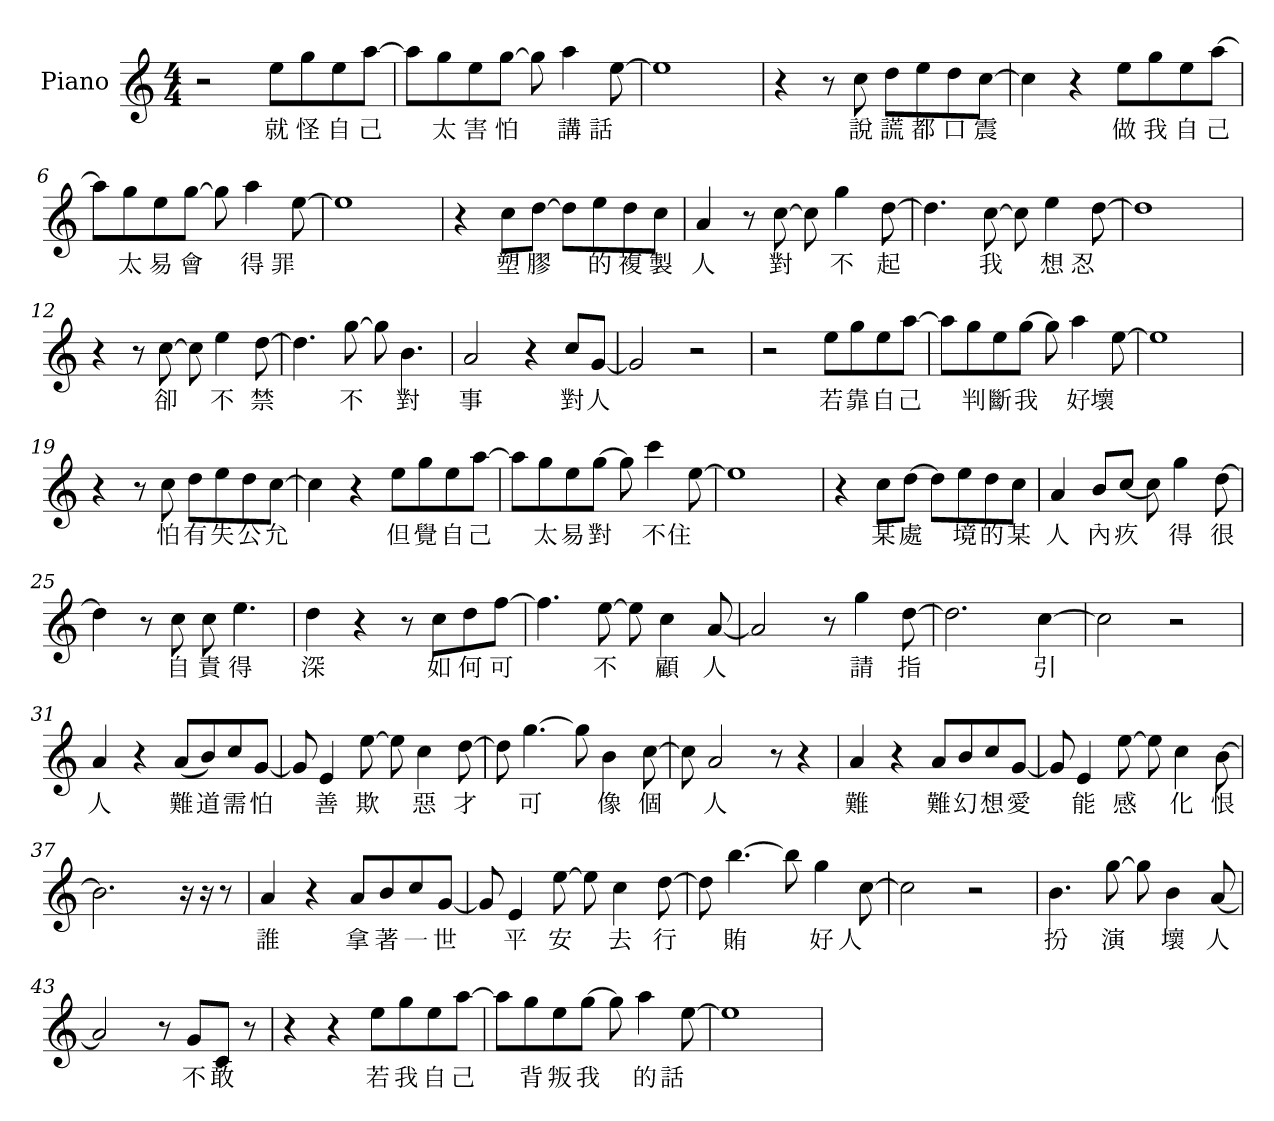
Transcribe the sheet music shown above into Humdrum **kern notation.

**kern	**text
*part1	*part1
*staff1	*staff1
*I"Piano	*
*I'Pno	*
*clefG2	*
*k[]	*
*M4/4	*
=1	=1
2r	.
*MM220	*
!	!LO:LY:b
8ee\L	就
!	!LO:LY:b
8gg\	怪
!	!LO:LY:b
8ee\	自
!	!LO:LY:b
[8aa\J	己
=2	=2
8aa\L]	.
!	!LO:LY:b
8gg\	太
!	!LO:LY:b
8ee\	害
!	!LO:LY:b
[8gg\J	怕
8gg\]	.
!	!LO:LY:b
4aa\	講
!	!LO:LY:b
[8ee\	話
=3	=3
1ee]	.
=4	=4
4r	.
8r	.
!	!LO:LY:b
8cc\	說
!	!LO:LY:b
8dd\L	謊
!	!LO:LY:b
8ee\	都
!	!LO:LY:b
8dd\	口
!	!LO:LY:b
[8cc\J	震
=5	=5
4cc\]	.
4r	.
!	!LO:LY:b
8ee\L	做
!	!LO:LY:b
8gg\	我
!	!LO:LY:b
8ee\	自
!	!LO:LY:b
[8aa\J	己
!!LO:LB:g=z
=6	=6
8aa\L]	.
!	!LO:LY:b
8gg\	太
!	!LO:LY:b
8ee\	易
!	!LO:LY:b
[8gg\J	會
8gg\]	.
!	!LO:LY:b
4aa\	得
!	!LO:LY:b
[8ee\	罪
=7	=7
1ee]	.
=8	=8
4r	.
!	!LO:LY:b
8cc\L	塑
!	!LO:LY:b
[8dd\J	膠
8dd\L]	.
!	!LO:LY:b
8ee\	的
!	!LO:LY:b
8dd\	複
!	!LO:LY:b
8cc\J	製
=9	=9
!	!LO:LY:b
4a/	人
8r	.
!	!LO:LY:b
[8cc\	對
8cc\]	.
!	!LO:LY:b
4gg\	不
!	!LO:LY:b
[8dd\	起
=10	=10
4.dd\]	.
!	!LO:LY:b
[8cc\	我
8cc\]	.
!	!LO:LY:b
4ee\	想
!	!LO:LY:b
[8dd\	忍
=11	=11
1dd]	.
!!LO:LB:g=z
=12	=12
4r	.
8r	.
!	!LO:LY:b
[8cc\	卻
8cc\]	.
!	!LO:LY:b
4ee\	不
!	!LO:LY:b
[8dd\	禁
=13	=13
4.dd\]	.
!	!LO:LY:b
[8gg\	不
8gg\]	.
!	!LO:LY:b
4.b\	對
=14	=14
!	!LO:LY:b
2a/	事
4r	.
!	!LO:LY:b
8cc/L	對
!	!LO:LY:b
[8g/J	人
=15	=15
2g/]	.
2r	.
=16	=16
2r	.
!	!LO:LY:b
8ee\L	若
!	!LO:LY:b
8gg\	靠
!	!LO:LY:b
8ee\	自
!	!LO:LY:b
[8aa\J	己
=17	=17
8aa\L]	.
!	!LO:LY:b
8gg\	判
!	!LO:LY:b
8ee\	斷
!	!LO:LY:b
[8gg\J	我
8gg\]	.
!	!LO:LY:b
4aa\	好
!	!LO:LY:b
[8ee\	壞
!!LO:LB:g=z
=18	=18
1ee]	.
=19	=19
4r	.
8r	.
!	!LO:LY:b
8cc\	怕
!	!LO:LY:b
8dd\L	有
!	!LO:LY:b
8ee\	失
!	!LO:LY:b
8dd\	公
!	!LO:LY:b
[8cc\J	允
=20	=20
4cc\]	.
4r	.
!	!LO:LY:b
8ee\L	但
!	!LO:LY:b
8gg\	覺
!	!LO:LY:b
8ee\	自
!	!LO:LY:b
[8aa\J	己
=21	=21
8aa\L]	.
!	!LO:LY:b
8gg\	太
!	!LO:LY:b
8ee\	易
!	!LO:LY:b
[8gg\J	對
8gg\]	.
!	!LO:LY:b
4ccc\	不
!	!LO:LY:b
[8ee\	住
=22	=22
1ee]	.
=23	=23
4r	.
!	!LO:LY:b
8cc\L	某
!	!LO:LY:b
[8dd\J	處
8dd\L]	.
!	!LO:LY:b
8ee\	境
!	!LO:LY:b
8dd\	的
!	!LO:LY:b
8cc\J	某
!!LO:LB:g=z
=24	=24
!	!LO:LY:b
4a/	人
!	!LO:LY:b
8b/L	內
!	!LO:LY:b
[8cc/J	疚
8cc\]	.
!	!LO:LY:b
4gg\	得
!	!LO:LY:b
[8dd\	很
=25	=25
4dd\]	.
8r	.
!	!LO:LY:b
8cc\	自
!	!LO:LY:b
8cc\	責
!	!LO:LY:b
4.ee\	得
=26	=26
!	!LO:LY:b
4dd\	深
4r	.
8r	.
!	!LO:LY:b
8cc\L	如
!	!LO:LY:b
8dd\	何
!	!LO:LY:b
[8ff\J	可
=27	=27
4.ff\]	.
!	!LO:LY:b
[8ee\	不
8ee\]	.
!	!LO:LY:b
4cc\	顧
!	!LO:LY:b
[8a/	人
=28	=28
2a/]	.
8r	.
!	!LO:LY:b
4gg\	請
!	!LO:LY:b
[8dd\	指
=29	=29
2.dd\]	.
!	!LO:LY:b
[4cc\	引
!!LO:LB:g=z
=30	=30
2cc\]	.
2r	.
=31	=31
!	!LO:LY:b
4a/	人
4r	.
!	!LO:LY:b
(<8a/L	難
!	!LO:LY:b
8b/)	道
!	!LO:LY:b
8cc/	需
!	!LO:LY:b
[8g/J	怕
=32	=32
8g/]	.
!	!LO:LY:b
4e/	善
!	!LO:LY:b
[8ee\	欺
8ee\]	.
!	!LO:LY:b
4cc\	惡
!	!LO:LY:b
[8dd\	才
=33	=33
8dd\]	.
!	!LO:LY:b
[4.gg\	可
8gg\]	.
!	!LO:LY:b
4b\	像
!	!LO:LY:b
[8cc\	個
=34	=34
8cc\]	.
!	!LO:LY:b
2a/	人
8r	.
4r	.
=35	=35
!	!LO:LY:b
4a/	難
4r	.
!	!LO:LY:b
8a/L	難
!	!LO:LY:b
8b/	幻
!	!LO:LY:b
8cc/	想
!	!LO:LY:b
[8g/J	愛
!!LO:LB:g=z
=36	=36
8g/]	.
!	!LO:LY:b
4e/	能
!	!LO:LY:b
[8ee\	感
8ee\]	.
!	!LO:LY:b
4cc\	化
!	!LO:LY:b
[8b\	恨
=37	=37
2.b\]	.
16r	.
16r	.
8r	.
=38	=38
!	!LO:LY:b
4a/	誰
4r	.
!	!LO:LY:b
8a/L	拿
!	!LO:LY:b
8b/	著
!	!LO:LY:b
8cc/	一
!	!LO:LY:b
[8g/J	世
=39	=39
8g/]	.
!	!LO:LY:b
4e/	平
!	!LO:LY:b
[8ee\	安
8ee\]	.
!	!LO:LY:b
4cc\	去
!	!LO:LY:b
[8dd\	行
=40	=40
8dd\]	.
!	!LO:LY:b
[4.bb\	賄
8bb\]	.
!	!LO:LY:b
4gg\	好
!	!LO:LY:b
[8cc\	人
!!LO:LB:g=z
=41	=41
2cc\]	.
2r	.
=42	=42
!	!LO:LY:b
4.b\	扮
!	!LO:LY:b
[8gg\	演
8gg\]	.
!	!LO:LY:b
4b\	壞
!	!LO:LY:b
[8a/	人
=43	=43
2a/]	.
8r	.
!	!LO:LY:b
8g/L	不
!	!LO:LY:b
8c/J	敢
8r	.
=44	=44
4r	.
4r	.
!	!LO:LY:b
8ee\L	若
!	!LO:LY:b
8gg\	我
!	!LO:LY:b
8ee\	自
!	!LO:LY:b
[8aa\J	己
=45	=45
8aa\L]	.
!	!LO:LY:b
8gg\	背
!	!LO:LY:b
8ee\	叛
!	!LO:LY:b
[8gg\J	我
8gg\]	.
!	!LO:LY:b
4aa\	的
!	!LO:LY:b
[8ee\	話
=46	=46
1ee]	.
=	=
*-	*-
